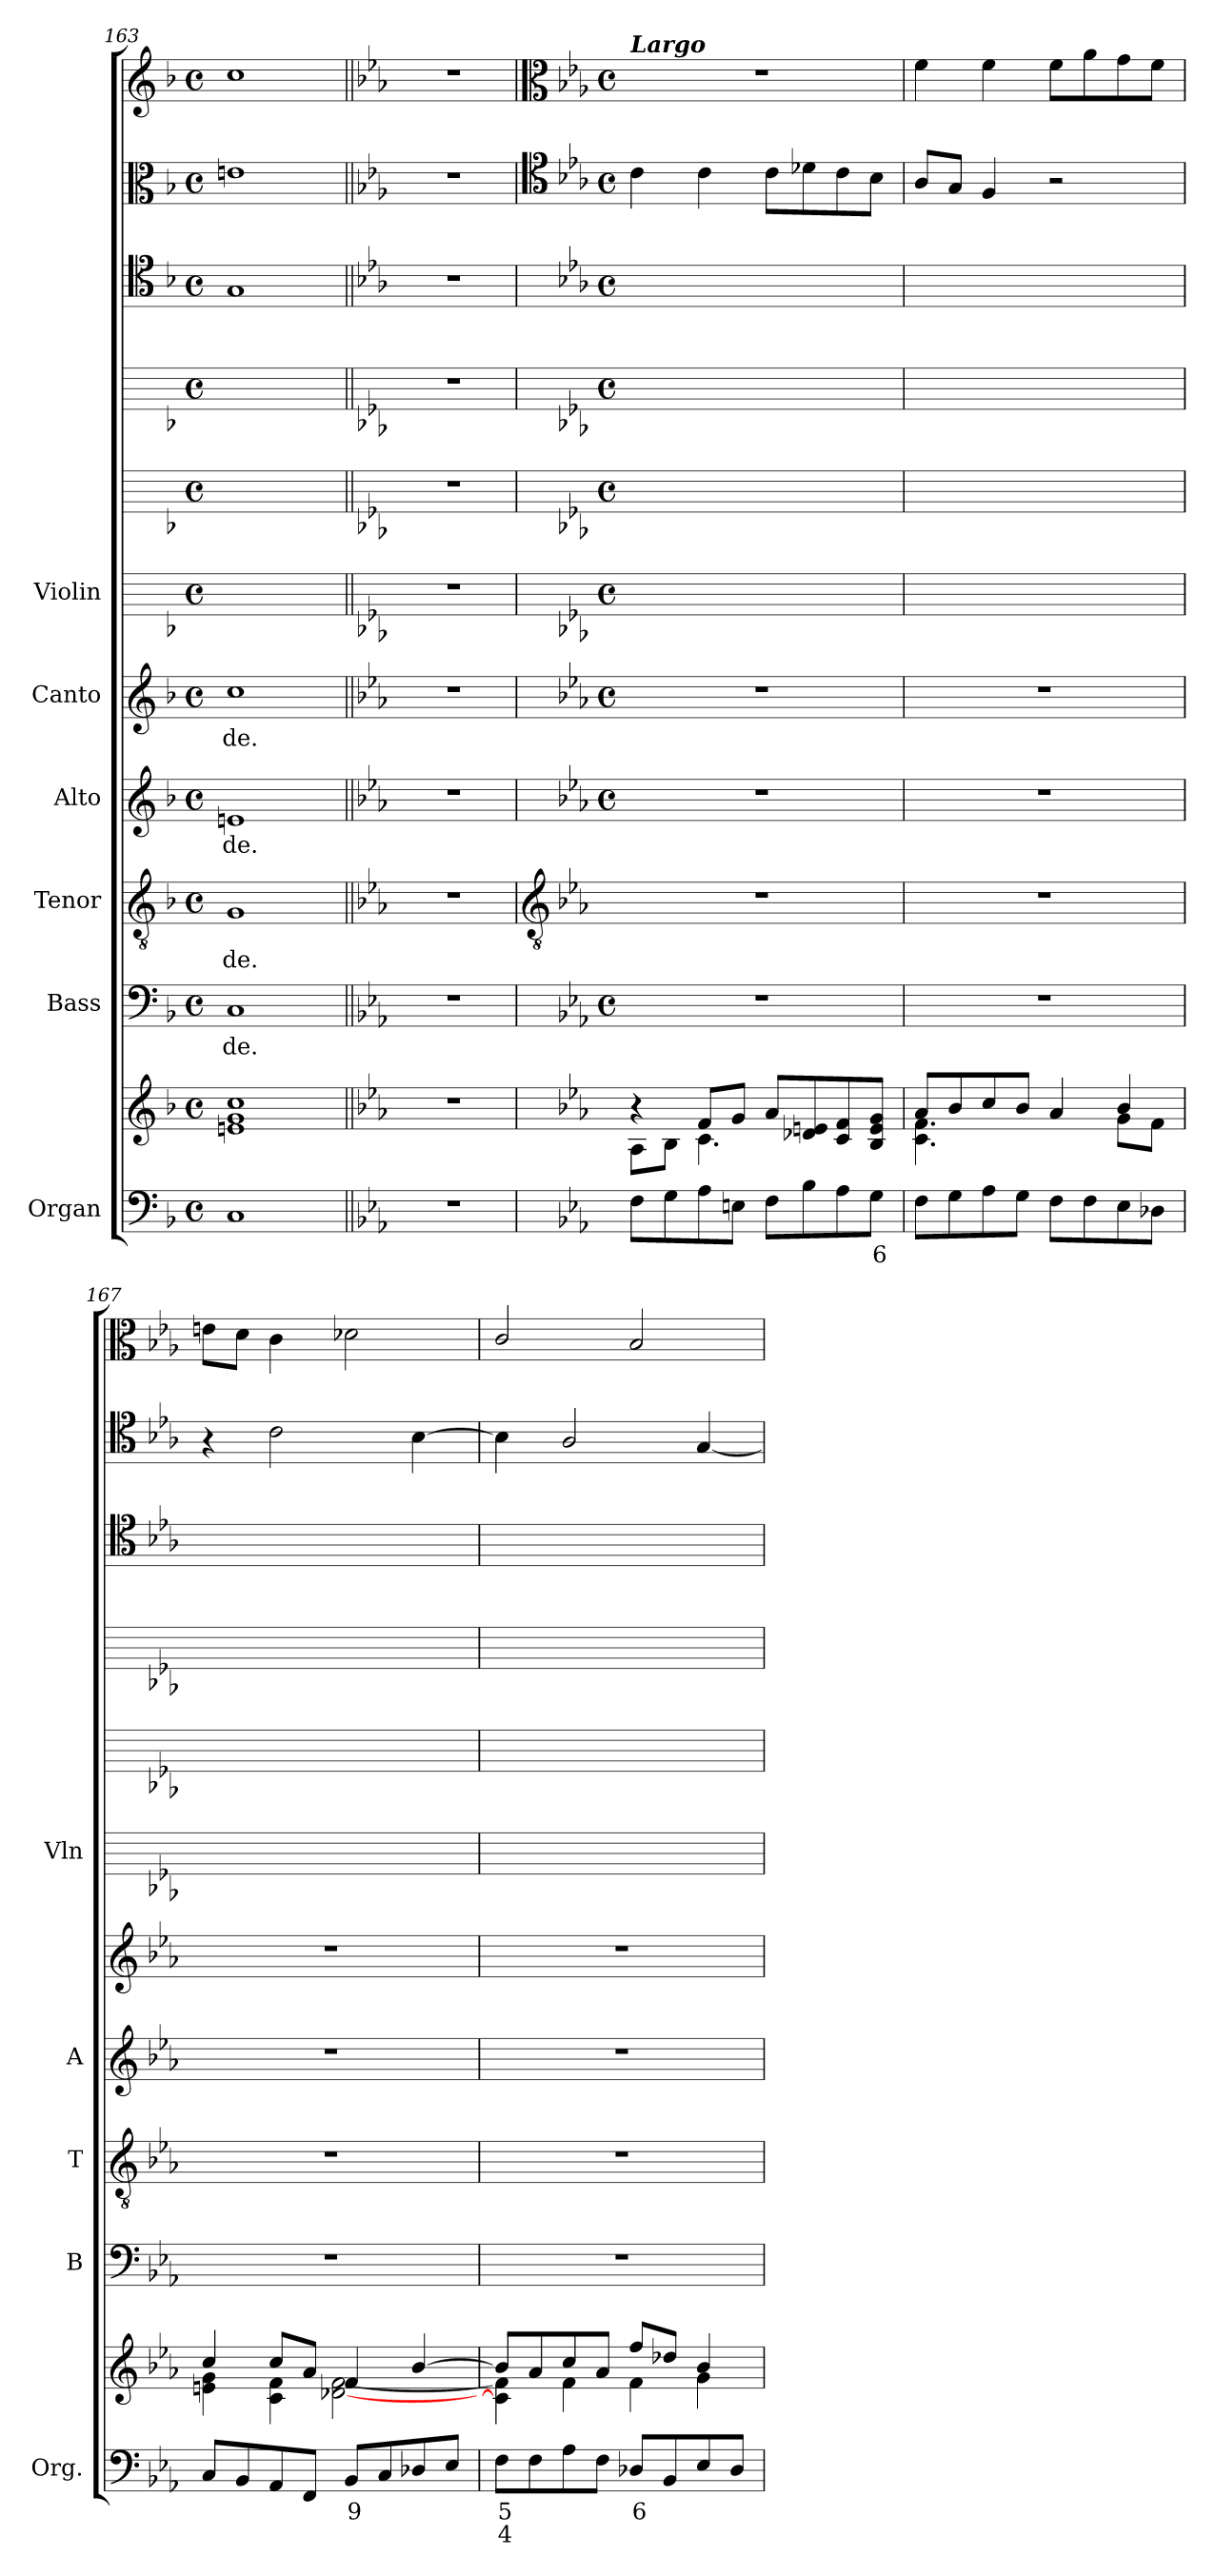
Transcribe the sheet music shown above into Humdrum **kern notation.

**kern	**text	**text	**kern	**kern	**text	**kern	**text	**kern	**text	**kern	**text	**kern	**kern	**kern	**kern	**kern	**kern
*part6	*part6	*part6	*part6	*part5	*part5	*part4	*part4	*part3	*part3	*part2	*part2	*part1	*part1	*part1	*part1	*part1	*part1
*staff12	*staff12	*staff12	*staff11	*staff10	*staff10	*staff9	*staff9	*staff8	*staff8	*staff7	*staff7	*staff6	*staff5	*staff4	*staff3	*staff2	*staff1
*I"Organ	*	*	*	*I"Bass	*	*I"Tenor	*	*I"Alto	*	*I"Canto	*	*I"Violin	*	*	*	*	*
*I'Org.	*	*	*	*I'B	*	*I'T	*	*I'A	*	*	*	*I'Vln	*	*	*	*	*
*clefF4	*	*	*clefG2	*clefF4	*	*clefGv2	*	*clefG2	*	*clefG2	*	*	*	*	*clefC4	*clefC3	*clefG2
*k[b-]	*	*	*k[b-]	*k[b-]	*	*k[b-]	*	*k[b-]	*	*k[b-]	*	*k[b-]	*k[b-]	*k[b-]	*k[b-]	*k[b-]	*k[b-]
*F:	*	*	*F:	*F:	*	*F:	*	*F:	*	*F:	*	*F:	*F:	*F:	*F:	*F:	*F:
*M4/4	*	*	*M4/4	*M4/4	*	*M4/4	*	*M4/4	*	*M4/4	*	*M4/4	*M4/4	*M4/4	*M4/4	*M4/4	*M4/4
*met(c)	*	*	*met(c)	*met(c)	*	*met(c)	*	*met(c)	*	*met(c)	*	*met(c)	*met(c)	*met(c)	*met(c)	*met(c)	*met(c)
=163	=163	=163	=163	=163	=163	=163	=163	=163	=163	=163	=163	=163	=163	=163	=163	=163	=163
*	*	*	*^	*	*	*	*	*	*	*	*	*	*	*	*	*	*
*	*	*	*	*^	*	*	*	*	*	*	*	*	*	*	*	*	*	*
!	!	!	!	!	!	!	!LO:LY:b	!	!LO:LY:b	!	!LO:LY:b	!	!LO:LY:b	!	!	!	!	!	!
1C	.	.	1en/ 1g/ 1cc/	1ryy	1ryy	1C	-de.	1G	-de.	1en	-de.	1cc	-de.	1ryy	1ryy	1ryy	1G	1en	1cc
*	*	*	*v	*v	*v	*	*	*	*	*	*	*	*	*	*	*	*	*	*
=164||	=164||	=164||	=164||	=164||	=164||	=164||	=164||	=164||	=164||	=164||	=164||	=164||	=164||	=164||	=164||	=164||	=164||
*k[b-e-a-]	*	*	*k[b-e-a-]	*k[b-e-a-]	*	*k[b-e-a-]	*	*k[b-e-a-]	*	*k[b-e-a-]	*	*k[b-e-a-]	*k[b-e-a-]	*k[b-e-a-]	*k[b-e-a-]	*k[b-e-a-]	*k[b-e-a-]
*E-:	*	*	*E-:	*E-:	*	*E-:	*	*E-:	*	*E-:	*	*E-:	*E-:	*E-:	*E-:	*E-:	*E-:
1r	.	.	1r	1r	.	1r	.	1r	.	1r	.	1r	1r	1r	1r	1r	1r
!!LO:LB:g=z
=165	=165	=165	=165	=165	=165	=165	=165	=165	=165	=165	=165	=165	=165	=165	=165	=165	=165
*	*	*	*	*	*	*clefGv2	*	*	*	*	*	*	*	*	*	*clefC4	*clefC3
*	*	*	*	*	*	*	*	*	*	*	*	*k[b-e-a-]	*k[b-e-a-]	*k[b-e-a-]	*k[b-e-a-]	*k[b-e-a-]	*k[b-e-a-]
*	*	*	*	*	*	*	*	*	*	*	*	*E-:	*E-:	*E-:	*E-:	*E-:	*E-:
*	*	*	*	*M4/4	*	*	*	*M4/4	*	*M4/4	*	*M4/4	*M4/4	*M4/4	*M4/4	*M4/4	*M4/4
*	*	*	*	*met(c)	*	*	*	*met(c)	*	*met(c)	*	*met(c)	*met(c)	*met(c)	*met(c)	*met(c)	*met(c)
*	*	*	*^	*	*	*	*	*	*	*	*	*	*	*	*	*	*
*	*	*	*	*^	*	*	*	*	*	*	*	*	*	*	*	*	*	*
!	!	!	!	!	!	!	!	!	!	!	!	!	!	!	!	!	!	!	!LO:TX:a:Bi:t=Largo
8FL	.	.	4r	8A-\L	1ryy	1r	.	1r	.	1r	.	1r	.	1ryy	1ryy	1ryy	1ryy	4c	1r
8G	.	.	.	8B-\J	.	.	.	.	.	.	.	.	.	.	.	.	.	.	.
8A-	.	.	8f/L	4.c\	.	.	.	.	.	.	.	.	.	.	.	.	.	4c	.
8EnJ	.	.	8g/J	.	.	.	.	.	.	.	.	.	.	.	.	.	.	.	.
8FL	.	.	8a-/L	.	.	.	.	.	.	.	.	.	.	.	.	.	.	8cL	.
8B-	.	.	8d-X/ 8en/	8ryy	.	.	.	.	.	.	.	.	.	.	.	.	.	8d-X	.
8A-	.	.	8c/ 8f/	4ryy	.	.	.	.	.	.	.	.	.	.	.	.	.	8c	.
!	!LO:LY:b	!	!	!	!	!	!	!	!	!	!	!	!	!	!	!	!	!	!
8GJ	6	.	8B-/ 8e/ 8g/J	.	.	.	.	.	.	.	.	.	.	.	.	.	.	8B-J	.
=166	=166	=166	=166	=166	=166	=166	=166	=166	=166	=166	=166	=166	=166	=166	=166	=166	=166	=166	=166
8FL	.	.	8a-/L	4.c\ 4.f\	1ryy	1r	.	1r	.	1r	.	1r	.	1ryy	1ryy	1ryy	1ryy	8A-L	4f
8G	.	.	8b-/	.	.	.	.	.	.	.	.	.	.	.	.	.	.	8GJ	.
8A-	.	.	8cc/	.	.	.	.	.	.	.	.	.	.	.	.	.	.	4F	4f
8GJ	.	.	8b-/J	8ryy	.	.	.	.	.	.	.	.	.	.	.	.	.	.	.
8FL	.	.	4a-/	4ryy	.	.	.	.	.	.	.	.	.	.	.	.	.	2r	8fL
8F	.	.	.	.	.	.	.	.	.	.	.	.	.	.	.	.	.	.	8a-
8E-	.	.	4b-/	8g\L	.	.	.	.	.	.	.	.	.	.	.	.	.	.	8g
8D-XJ	.	.	.	8f\J	.	.	.	.	.	.	.	.	.	.	.	.	.	.	8fJ
=167	=167	=167	=167	=167	=167	=167	=167	=167	=167	=167	=167	=167	=167	=167	=167	=167	=167	=167	=167
8CL	.	.	4cc/	4en\ 4g\	1ryy	1r	.	1r	.	1r	.	1r	.	1ryy	1ryy	1ryy	1ryy	4r	8enL
8BB-	.	.	.	.	.	.	.	.	.	.	.	.	.	.	.	.	.	.	8dJ
8AA-	.	.	8cc/L	4c\ 4f\	.	.	.	.	.	.	.	.	.	.	.	.	.	2c	4c
8FFJ	.	.	8a-/J	.	.	.	.	.	.	.	.	.	.	.	.	.	.	.	.
!	!LO:LY:b	!	!	!	!	!	!	!	!	!	!	!	!	!	!	!	!	!	!
8BB-L	9	.	4f/	[2d-X\ [2f\	.	.	.	.	.	.	.	.	.	.	.	.	.	.	2d-X
8C	.	.	.	.	.	.	.	.	.	.	.	.	.	.	.	.	.	.	.
8D-X	.	.	[4b-/	.	.	.	.	.	.	.	.	.	.	.	.	.	.	[4B-	.
8E-J	.	.	.	.	.	.	.	.	.	.	.	.	.	.	.	.	.	.	.
=168	=168	=168	=168	=168	=168	=168	=168	=168	=168	=168	=168	=168	=168	=168	=168	=168	=168	=168	=168
!	!LO:LY:b	!LO:LY:b	!	!	!	!	!	!	!	!	!	!	!	!	!	!	!	!	!
8FL	5	4	8b-/L]	4c\] 4f\]	1ryy	1r	.	1r	.	1r	.	1r	.	1ryy	1ryy	1ryy	1ryy	4B-]	2c/
8F	.	.	8a-/	.	.	.	.	.	.	.	.	.	.	.	.	.	.	.	.
8A-	.	.	8cc/	4f\	.	.	.	.	.	.	.	.	.	.	.	.	.	2A-/	.
8FJ	.	.	8a-/J	.	.	.	.	.	.	.	.	.	.	.	.	.	.	.	.
!	!LO:LY:b	!	!	!	!	!	!	!	!	!	!	!	!	!	!	!	!	!	!
8D-XL	6	.	8ff/L	4f\	.	.	.	.	.	.	.	.	.	.	.	.	.	.	2B-
8BB-	.	.	8dd-X/J	.	.	.	.	.	.	.	.	.	.	.	.	.	.	.	.
8E-	.	.	4b-/	4g\	.	.	.	.	.	.	.	.	.	.	.	.	.	[4G	.
8D-J	.	.	.	.	.	.	.	.	.	.	.	.	.	.	.	.	.	.	.
*	*	*	*v	*v	*v	*	*	*	*	*	*	*	*	*	*	*	*	*	*
=	=	=	=	=	=	=	=	=	=	=	=	=	=	=	=	=	=
*-	*-	*-	*-	*-	*-	*-	*-	*-	*-	*-	*-	*-	*-	*-	*-	*-	*-
